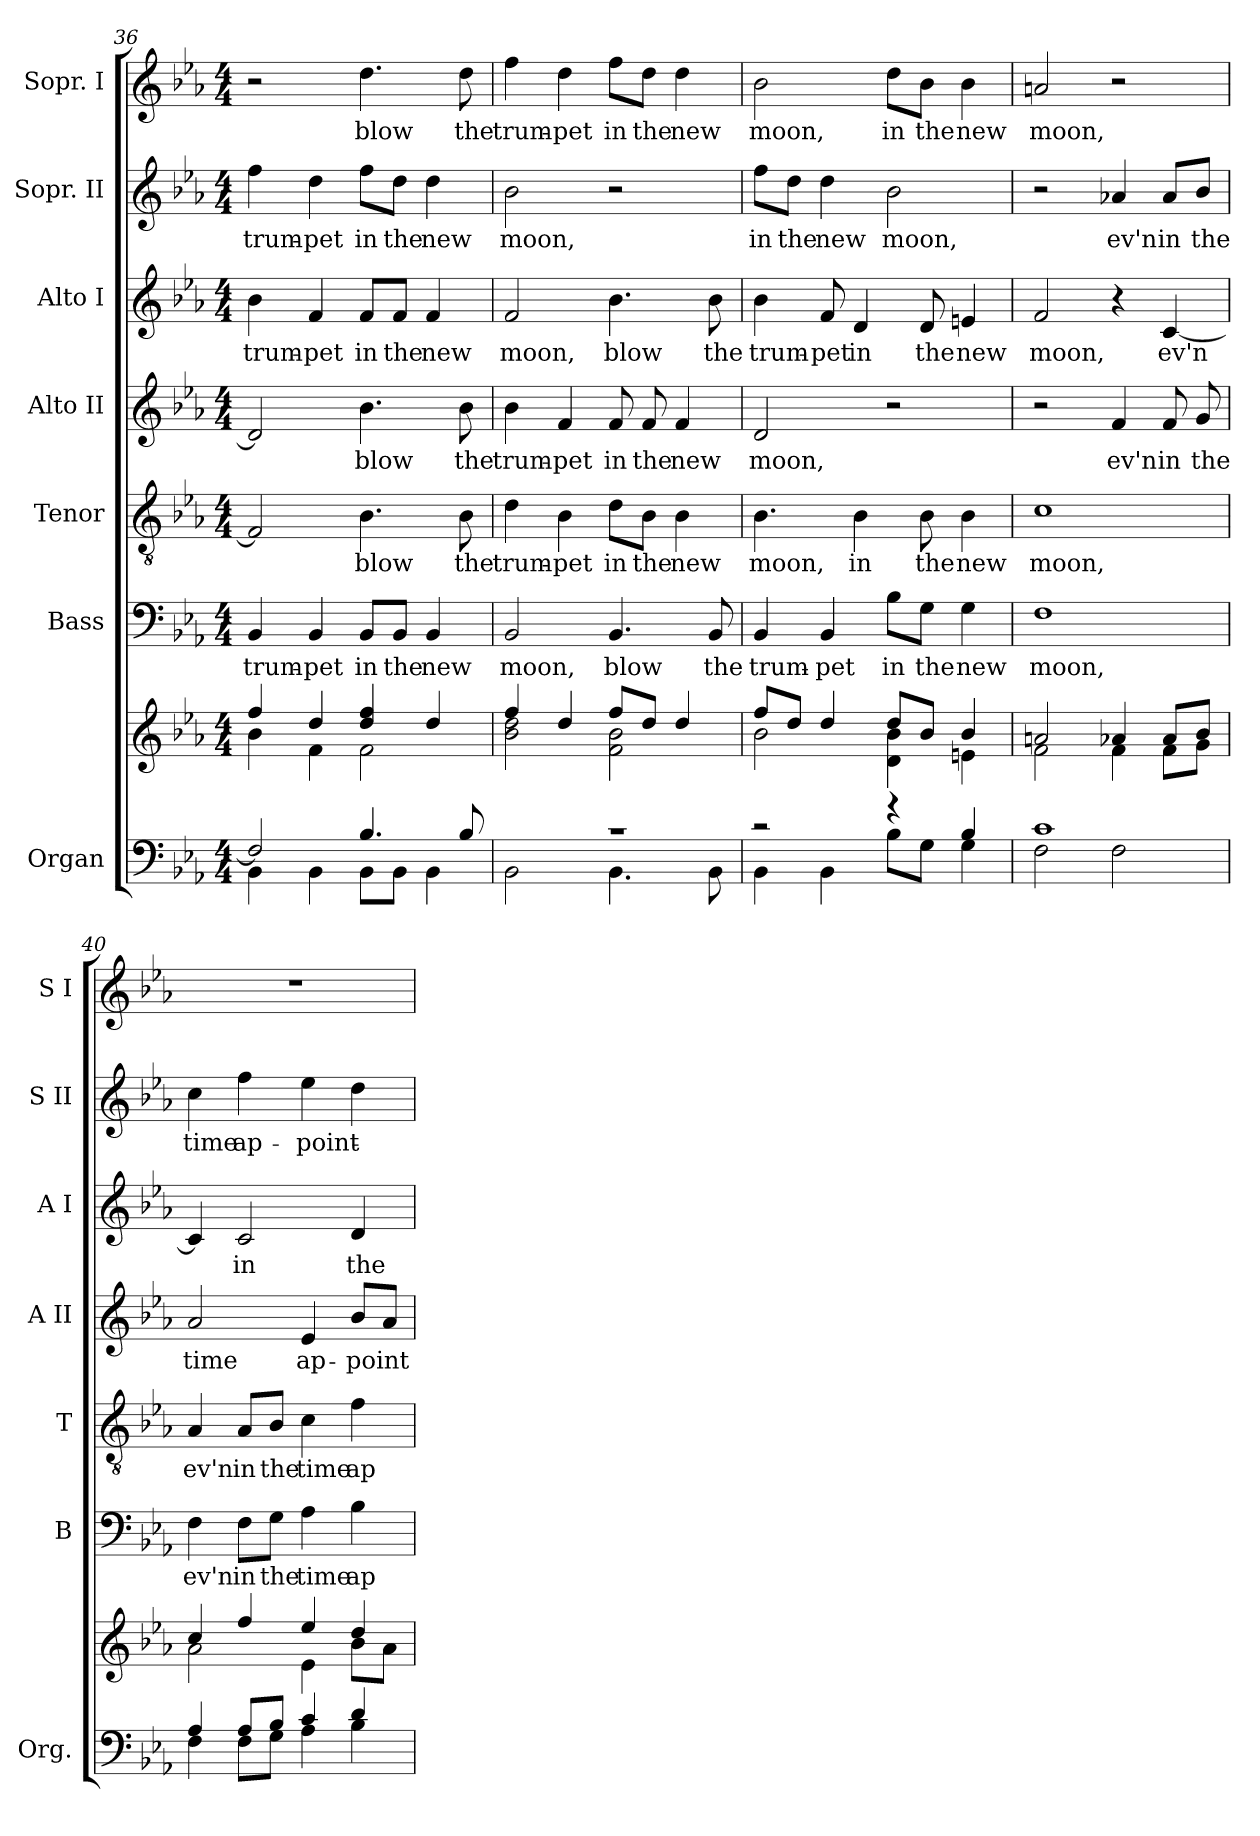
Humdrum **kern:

**kern	**kern	**kern	**text	**kern	**text	**kern	**text	**kern	**text	**kern	**text	**kern	**text
*part7	*part7	*part6	*part6	*part5	*part5	*part4	*part4	*part3	*part3	*part2	*part2	*part1	*part1
*staff8	*staff7	*staff6	*staff6	*staff5	*staff5	*staff4	*staff4	*staff3	*staff3	*staff2	*staff2	*staff1	*staff1
*I"Organ	*	*I"Bass	*	*I"Tenor	*	*I"Alto II	*	*I"Alto I	*	*I"Sopr. II	*	*I"Sopr. I	*
*I'Org.	*	*I'B	*	*I'T	*	*I'A II	*	*I'A I	*	*I'S II	*	*I'S I	*
*clefF4	*clefG2	*clefF4	*	*clefGv2	*	*clefG2	*	*clefG2	*	*clefG2	*	*clefG2	*
*k[b-e-a-]	*k[b-e-a-]	*k[b-e-a-]	*	*k[b-e-a-]	*	*k[b-e-a-]	*	*k[b-e-a-]	*	*k[b-e-a-]	*	*k[b-e-a-]	*
*E-:	*E-:	*E-:	*	*E-:	*	*E-:	*	*E-:	*	*E-:	*	*E-:	*
*M4/4	*M4/4	*M4/4	*	*M4/4	*	*M4/4	*	*M4/4	*	*M4/4	*	*M4/4	*
=36	=36	=36	=36	=36	=36	=36	=36	=36	=36	=36	=36	=36	=36
*^	*^	*	*	*	*	*	*	*	*	*	*	*	*
2F!/]	4BB-!\	4ff!/	4b-!\	4BB-/	trum-	2F/]	.	2d/]	.	4b-\	trum-	4ff\	trum-	2r	.
.	4BB-!\	4dd!/	4f!\	4BB-/	-pet	.	.	.	.	4f/	-pet	4dd\	-pet	.	.
4.B-!/	8BB-!\L	4dd!/ 4ff!/	2f!\	8BB-/L	in	4.B-\	blow	4.b-\	blow	8f/L	in	8ff\L	in	4.dd\	blow
.	8BB-!\J	.	.	8BB-/J	the	.	.	.	.	8f/J	the	8dd\J	the	.	.
.	4BB-!\	4dd!/	.	4BB-/	new	.	.	.	.	4f/	new	4dd\	new	.	.
8B-!/	.	.	.	.	.	8B-\	the	8b-\	the	.	.	.	.	8dd\	the
!!LO:LB:g=z
=37	=37	=37	=37	=37	=37	=37	=37	=37	=37	=37	=37	=37	=37	=37	=37
1rc	2BB-!\	4ff!/	2b-!\ 2dd!\	2BB-/	moon,	4d\	trum-	4b-\	trum-	2f/	moon,	2b-\	moon,	4ff\	trum-
.	.	4dd!/	.	.	.	4B-\	-pet	4f/	-pet	.	.	.	.	4dd\	-pet
.	4.BB-!\	8ff!/L	2f!\ 2b-!\	4.BB-/	blow	8d\L	in	8f/	in	4.b-\	blow	2r	.	8ff\L	in
.	.	8dd!/J	.	.	.	8B-\J	the	8f/	the	.	.	.	.	8dd\J	the
.	.	4dd!/	.	.	.	4B-\	new	4f/	new	.	.	.	.	4dd\	new
.	8BB-!\	.	.	8BB-/	the	.	.	.	.	8b-\	the	.	.	.	.
=38	=38	=38	=38	=38	=38	=38	=38	=38	=38	=38	=38	=38	=38	=38	=38
2rc	4BB-!\	8ff!/L	2b-!\	4BB-/	trum-	4.B-\	moon,	2d/	moon,	4b-\	trum-	8ff\L	in	2b-\	moon,
.	.	8dd!/J	.	.	.	.	.	.	.	.	.	8dd\J	the	.	.
.	4BB-!\	4dd!/	.	4BB-/	-pet	.	.	.	.	8f/	-pet	4dd\	new	.	.
.	.	.	.	.	.	4B-\	in	.	.	4d/	in	.	.	.	.
4rg	8B-!\L	8dd!/L	4d!\ 4b-!\	8B-\L	in	.	.	2r	.	.	.	2b-\	moon,	8dd\L	in
.	8G!\J	8b-!/J	.	8G\J	the	8B-\	the	.	.	8d/	the	.	.	8b-\J	the
4B-!/	4G!\	4b-!/	4en!\	4G\	new	4B-\	new	.	.	4en/	new	.	.	4b-\	new
=39	=39	=39	=39	=39	=39	=39	=39	=39	=39	=39	=39	=39	=39	=39	=39
1c!	2F!\	2an!/	2f!\	1F	moon,	1c	moon,	2r	.	2f/	moon,	2r	.	2an/	moon,
.	2F!\	4a-X!/	4f!\	.	.	.	.	4f/	ev'n	4r	.	4a-X/	ev'n	2r	.
.	.	8a-!/L	8f!\L	.	.	.	.	8f/	in	[4c/	ev'n	8a-/L	in	.	.
.	.	8b-!/J	8g!\J	.	.	.	.	8g/	the	.	.	8b-/J	the	.	.
=40	=40	=40	=40	=40	=40	=40	=40	=40	=40	=40	=40	=40	=40	=40	=40
4A-!/	4F!\	4cc!/	2a-!\	4F\	ev'n	4A-/	ev'n	2a-/	time	4c/]	.	4cc\	time	1r	.
8A-!/L	8F!\L	4ff!/	.	8F\L	in	8A-/L	in	.	.	2c/	in	4ff\	ap-	.	.
8B-!/J	8G!\J	.	.	8G\J	the	8B-/J	the	.	.	.	.	.	.	.	.
4c!/	4A-!\	4ee-!/	4e-!\	4A-\	time	4c\	time	4e-/	ap-	.	.	4ee-\	-point-	.	.
4d!/	4B-!\	4dd!/	8b-!\L	4B-\	ap-	4f\	ap-	8b-/L	-point-	4d/	the	4dd\	.	.	.
.	.	.	8a-!\J	.	.	.	.	8a-/J	.	.	.	.	.	.	.
*v	*v	*	*	*	*	*	*	*	*	*	*	*	*	*	*
*	*v	*v	*	*	*	*	*	*	*	*	*	*	*	*
=	=	=	=	=	=	=	=	=	=	=	=	=	=
*-	*-	*-	*-	*-	*-	*-	*-	*-	*-	*-	*-	*-	*-
